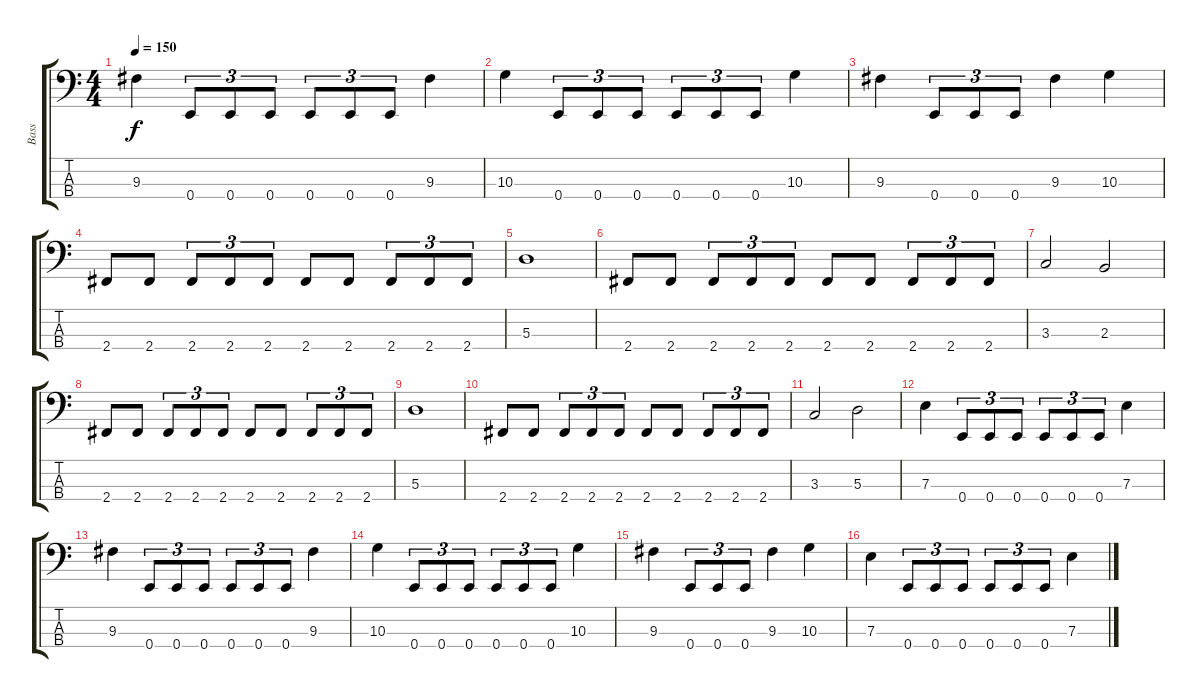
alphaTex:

\track ("Bass" "Bass") {instrument electricbassfinger}
\staff {score tabs}
\tuning (G2 D2 A1 E1) {hide}
\ts (4 4)
\tempo 150
\clef f4
\ks c
9.3.4{dy f} 0.4.8{tu (3 2)} 0.4.8{tu (3 2)} 0.4.8{tu (3 2)} 0.4.8{tu (3 2)} 0.4.8{tu (3 2)} 0.4.8{tu (3 2)} 9.3.4 |
10.3.4 0.4.8{tu (3 2)} 0.4.8{tu (3 2)} 0.4.8{tu (3 2)} 0.4.8{tu (3 2)} 0.4.8{tu (3 2)} 0.4.8{tu (3 2)} 10.3.4 |
9.3.4 0.4.8{tu (3 2)} 0.4.8{tu (3 2)} 0.4.8{tu (3 2)} 9.3.4 10.3.4 |
2.4.8 2.4.8 2.4.8{tu (3 2)} 2.4.8{tu (3 2)} 2.4.8{tu (3 2)} 2.4.8 2.4.8 2.4.8{tu (3 2)} 2.4.8{tu (3 2)} 2.4.8{tu (3 2)} |
5.3.1 |
2.4.8 2.4.8 2.4.8{tu (3 2)} 2.4.8{tu (3 2)} 2.4.8{tu (3 2)} 2.4.8 2.4.8 2.4.8{tu (3 2)} 2.4.8{tu (3 2)} 2.4.8{tu (3 2)} |
3.3.2 2.3.2 |
2.4.8 2.4.8 2.4.8{tu (3 2)} 2.4.8{tu (3 2)} 2.4.8{tu (3 2)} 2.4.8 2.4.8 2.4.8{tu (3 2)} 2.4.8{tu (3 2)} 2.4.8{tu (3 2)} |
5.3.1 |
2.4.8 2.4.8 2.4.8{tu (3 2)} 2.4.8{tu (3 2)} 2.4.8{tu (3 2)} 2.4.8 2.4.8 2.4.8{tu (3 2)} 2.4.8{tu (3 2)} 2.4.8{tu (3 2)} |
3.3.2 5.3.2 |
7.3.4 0.4.8{tu (3 2)} 0.4.8{tu (3 2)} 0.4.8{tu (3 2)} 0.4.8{tu (3 2)} 0.4.8{tu (3 2)} 0.4.8{tu (3 2)} 7.3.4 |
9.3.4 0.4.8{tu (3 2)} 0.4.8{tu (3 2)} 0.4.8{tu (3 2)} 0.4.8{tu (3 2)} 0.4.8{tu (3 2)} 0.4.8{tu (3 2)} 9.3.4 |
10.3.4 0.4.8{tu (3 2)} 0.4.8{tu (3 2)} 0.4.8{tu (3 2)} 0.4.8{tu (3 2)} 0.4.8{tu (3 2)} 0.4.8{tu (3 2)} 10.3.4 |
9.3.4 0.4.8{tu (3 2)} 0.4.8{tu (3 2)} 0.4.8{tu (3 2)} 9.3.4 10.3.4 |
7.3.4 0.4.8{tu (3 2)} 0.4.8{tu (3 2)} 0.4.8{tu (3 2)} 0.4.8{tu (3 2)} 0.4.8{tu (3 2)} 0.4.8{tu (3 2)} 7.3.4
